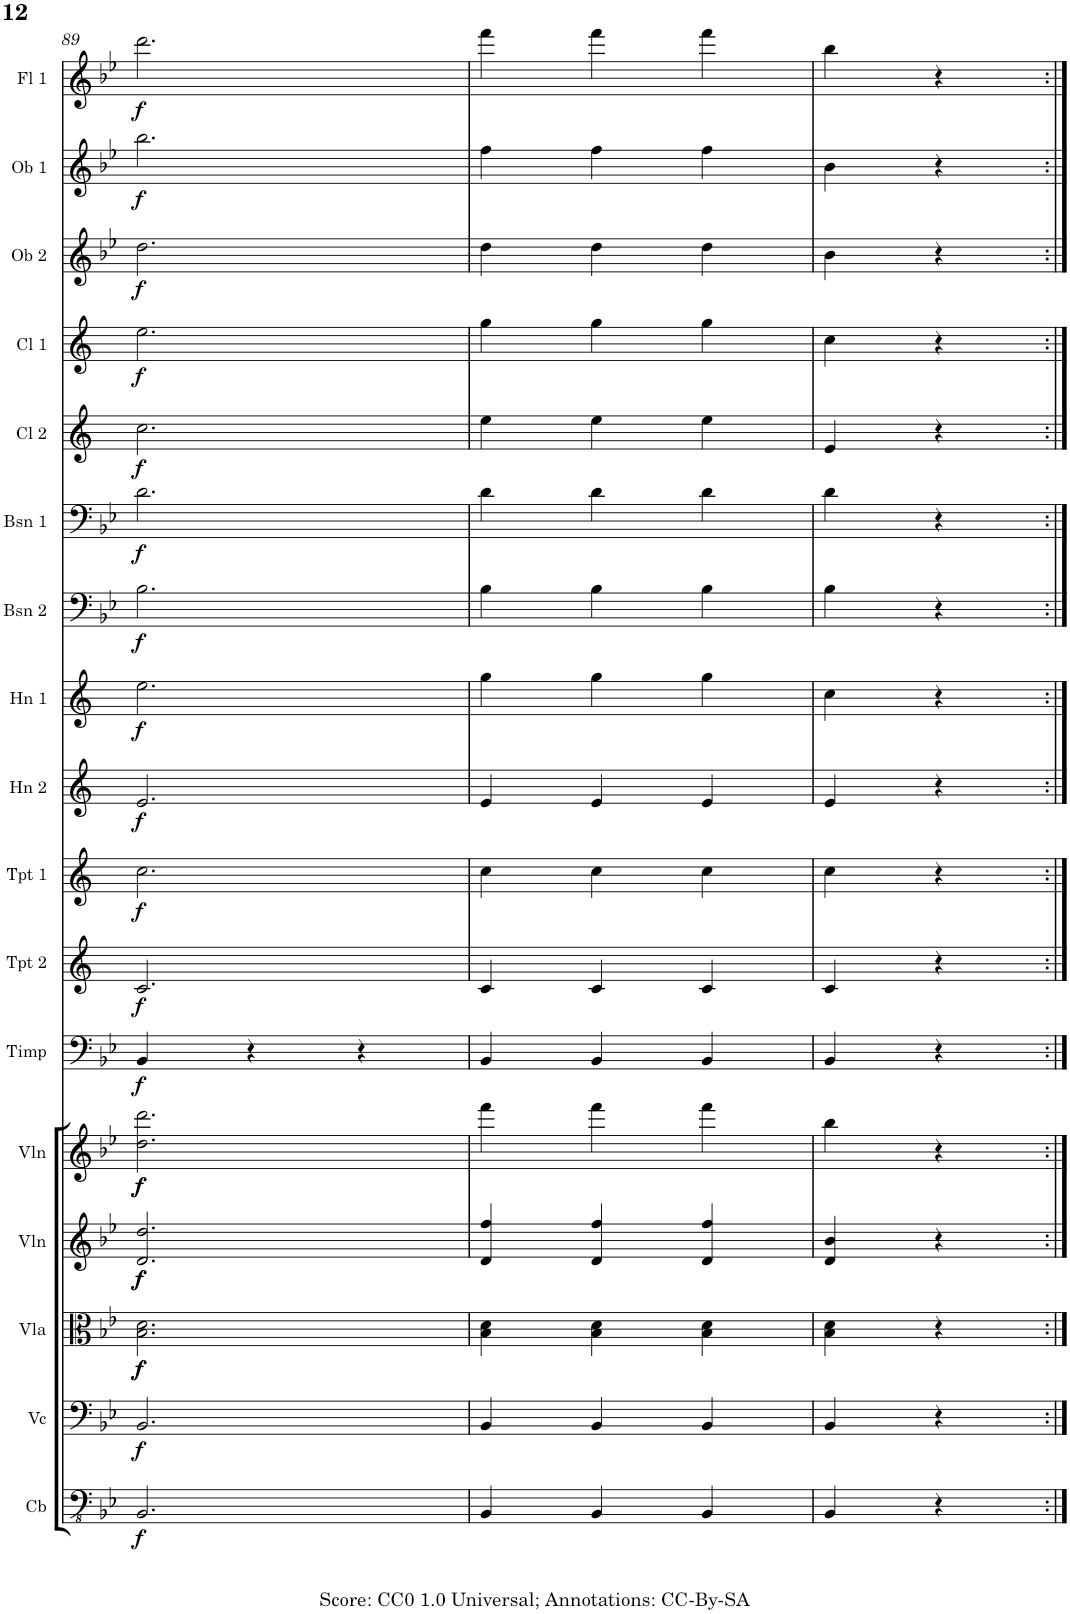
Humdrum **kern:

**kern	**dynam	**kern	**dynam	**kern	**dynam	**kern	**dynam	**kern	**dynam	**kern	**dynam	**kern	**dynam	**kern	**dynam	**kern	**dynam	**kern	**dynam	**kern	**dynam	**kern	**dynam	**kern	**dynam	**kern	**dynam	**kern	**dynam	**kern	**dynam	**kern	**dynam
*part17	*part17	*part16	*part16	*part15	*part15	*part14	*part14	*part13	*part13	*part12	*part12	*part11	*part11	*part10	*part10	*part9	*part9	*part8	*part8	*part7	*part7	*part6	*part6	*part5	*part5	*part4	*part4	*part3	*part3	*part2	*part2	*part1	*part1
*staff17	*staff17	*staff16	*staff16	*staff15	*staff15	*staff14	*staff14	*staff13	*staff13	*staff12	*staff12	*staff11	*staff11	*staff10	*staff10	*staff9	*staff9	*staff8	*staff8	*staff7	*staff7	*staff6	*staff6	*staff5	*staff5	*staff4	*staff4	*staff3	*staff3	*staff2	*staff2	*staff1	*staff1
*I"Contrabass	*	*I"Violoncello	*	*I"Viola	*	*I"Violin	*	*I"Violin	*	*I"Timpani	*	*I"Bb Trumpet 2	*	*I"Bb Trumpet 1	*	*I"Bb (basso) Horn 2	*	*I"Bb (basso) Horn 1	*	*I"Bassoon 2	*	*I"Bassoon 1	*	*I"Bb Clarinet 2	*	*I"Bb Clarinet 1	*	*I"Oboe 2	*	*I"Oboe 1	*	*I"Flute 1	*
*I'Cb	*	*I'Vc	*	*I'Vla	*	*I'Vln	*	*I'Vln	*	*I'Timp	*	*I'Tpt 2	*	*I'Tpt 1	*	*I'Hn 2	*	*I'Hn 1	*	*I'Bsn 2	*	*I'Bsn 1	*	*I'Cl 2	*	*I'Cl 1	*	*I'Ob 2	*	*I'Ob 1	*	*I'Fl 1	*
!!LO:PB:g=z
*clefFv4	*	*clefF4	*	*clefC3	*	*clefG2	*	*clefG2	*	*clefF4	*	*clefG2	*	*clefG2	*	*clefG2	*	*clefG2	*	*clefF4	*	*clefF4	*	*clefG2	*	*clefG2	*	*clefG2	*	*clefG2	*	*clefG2	*
*	*	*	*	*	*	*	*	*	*	*	*	*Trd1c2	*	*Trd1c2	*	*Trd8c14	*	*Trd8c14	*	*	*	*	*	*Trd1c2	*	*Trd1c2	*	*	*	*	*	*	*
*k[b-e-]	*	*k[b-e-]	*	*k[b-e-]	*	*k[b-e-]	*	*k[b-e-]	*	*k[b-e-]	*	*k[]	*	*k[]	*	*k[]	*	*k[]	*	*k[b-e-]	*	*k[b-e-]	*	*k[]	*	*k[]	*	*k[b-e-]	*	*k[b-e-]	*	*k[b-e-]	*
*M3/4	*	*M3/4	*	*M3/4	*	*M3/4	*	*M3/4	*	*M3/4	*	*M3/4	*	*M3/4	*	*M3/4	*	*M3/4	*	*M3/4	*	*M3/4	*	*M3/4	*	*M3/4	*	*M3/4	*	*M3/4	*	*M3/4	*
=89	=89	=89	=89	=89	=89	=89	=89	=89	=89	=89	=89	=89	=89	=89	=89	=89	=89	=89	=89	=89	=89	=89	=89	=89	=89	=89	=89	=89	=89	=89	=89	=89	=89
!	!LO:DY:b	!	!LO:DY:b	!	!LO:DY:b	!	!	!	!	!	!	!	!	!	!	!	!	!	!	!	!	!	!	!	!	!	!	!	!	!	!	!	!
!	!	!	!	!	!LO:DY:n=1:b	!	!LO:DY:b	!	!	!	!	!	!	!	!	!	!	!	!	!	!	!	!	!	!	!	!	!	!	!	!	!	!
!	!	!	!	!	!	!	!LO:DY:n=1:b	!	!LO:DY:b	!	!	!	!	!	!	!	!	!	!	!	!	!	!	!	!	!	!	!	!	!	!	!	!
!	!	!	!	!	!	!	!	!	!LO:DY:n=1:b	!	!LO:DY:b	!	!LO:DY:b	!	!LO:DY:b	!	!LO:DY:b	!	!LO:DY:b	!	!LO:DY:b	!	!LO:DY:b	!	!LO:DY:b	!	!LO:DY:b	!	!LO:DY:b	!	!LO:DY:b	!	!LO:DY:b
2.BBB-/	f	2.BB-/	f	2.B-\ 2.d\	f f	2.d/ 2.dd/	f f	2.dd\ 2.ddd\	f f	4BB-/	f	2.c/	f	2.cc\	f	2.e/	f	2.ee\	f	2.B-\	f	2.d\	f	2.cc\	f	2.ee\	f	2.dd\	f	2.bb-\	f	2.ddd\	f
.	.	.	.	.	.	.	.	.	.	4r	.	.	.	.	.	.	.	.	.	.	.	.	.	.	.	.	.	.	.	.	.	.	.
.	.	.	.	.	.	.	.	.	.	4r	.	.	.	.	.	.	.	.	.	.	.	.	.	.	.	.	.	.	.	.	.	.	.
=90	=90	=90	=90	=90	=90	=90	=90	=90	=90	=90	=90	=90	=90	=90	=90	=90	=90	=90	=90	=90	=90	=90	=90	=90	=90	=90	=90	=90	=90	=90	=90	=90	=90
4BBB-/	.	4BB-/	.	4B-\ 4d\	.	4d/ 4ff/	.	4fff\	.	4BB-/	.	4c/	.	4cc\	.	4e/	.	4gg\	.	4B-\	.	4d\	.	4ee\	.	4gg\	.	4dd\	.	4ff\	.	4fff\	.
4BBB-/	.	4BB-/	.	4B-\ 4d\	.	4d/ 4ff/	.	4fff\	.	4BB-/	.	4c/	.	4cc\	.	4e/	.	4gg\	.	4B-\	.	4d\	.	4ee\	.	4gg\	.	4dd\	.	4ff\	.	4fff\	.
4BBB-/	.	4BB-/	.	4B-\ 4d\	.	4d/ 4ff/	.	4fff\	.	4BB-/	.	4c/	.	4cc\	.	4e/	.	4gg\	.	4B-\	.	4d\	.	4ee\	.	4gg\	.	4dd\	.	4ff\	.	4fff\	.
=91	=91	=91	=91	=91	=91	=91	=91	=91	=91	=91	=91	=91	=91	=91	=91	=91	=91	=91	=91	=91	=91	=91	=91	=91	=91	=91	=91	=91	=91	=91	=91	=91	=91
4BBB-/	.	4BB-/	.	4B-\ 4d\	.	4d/ 4b-/	.	4bb-\	.	4BB-/	.	4c/	.	4cc\	.	4e/	.	4cc\	.	4B-\	.	4d\	.	4e/	.	4cc\	.	4b-\	.	4b-\	.	4bb-\	.
4r	.	4r	.	4r	.	4r	.	4r	.	4r	.	4r	.	4r	.	4r	.	4r	.	4r	.	4r	.	4r	.	4r	.	4r	.	4r	.	4r	.
=:|!	=:|!	=:|!	=:|!	=:|!	=:|!	=:|!	=:|!	=:|!	=:|!	=:|!	=:|!	=:|!	=:|!	=:|!	=:|!	=:|!	=:|!	=:|!	=:|!	=:|!	=:|!	=:|!	=:|!	=:|!	=:|!	=:|!	=:|!	=:|!	=:|!	=:|!	=:|!	=:|!	=:|!
*-	*-	*-	*-	*-	*-	*-	*-	*-	*-	*-	*-	*-	*-	*-	*-	*-	*-	*-	*-	*-	*-	*-	*-	*-	*-	*-	*-	*-	*-	*-	*-	*-	*-
